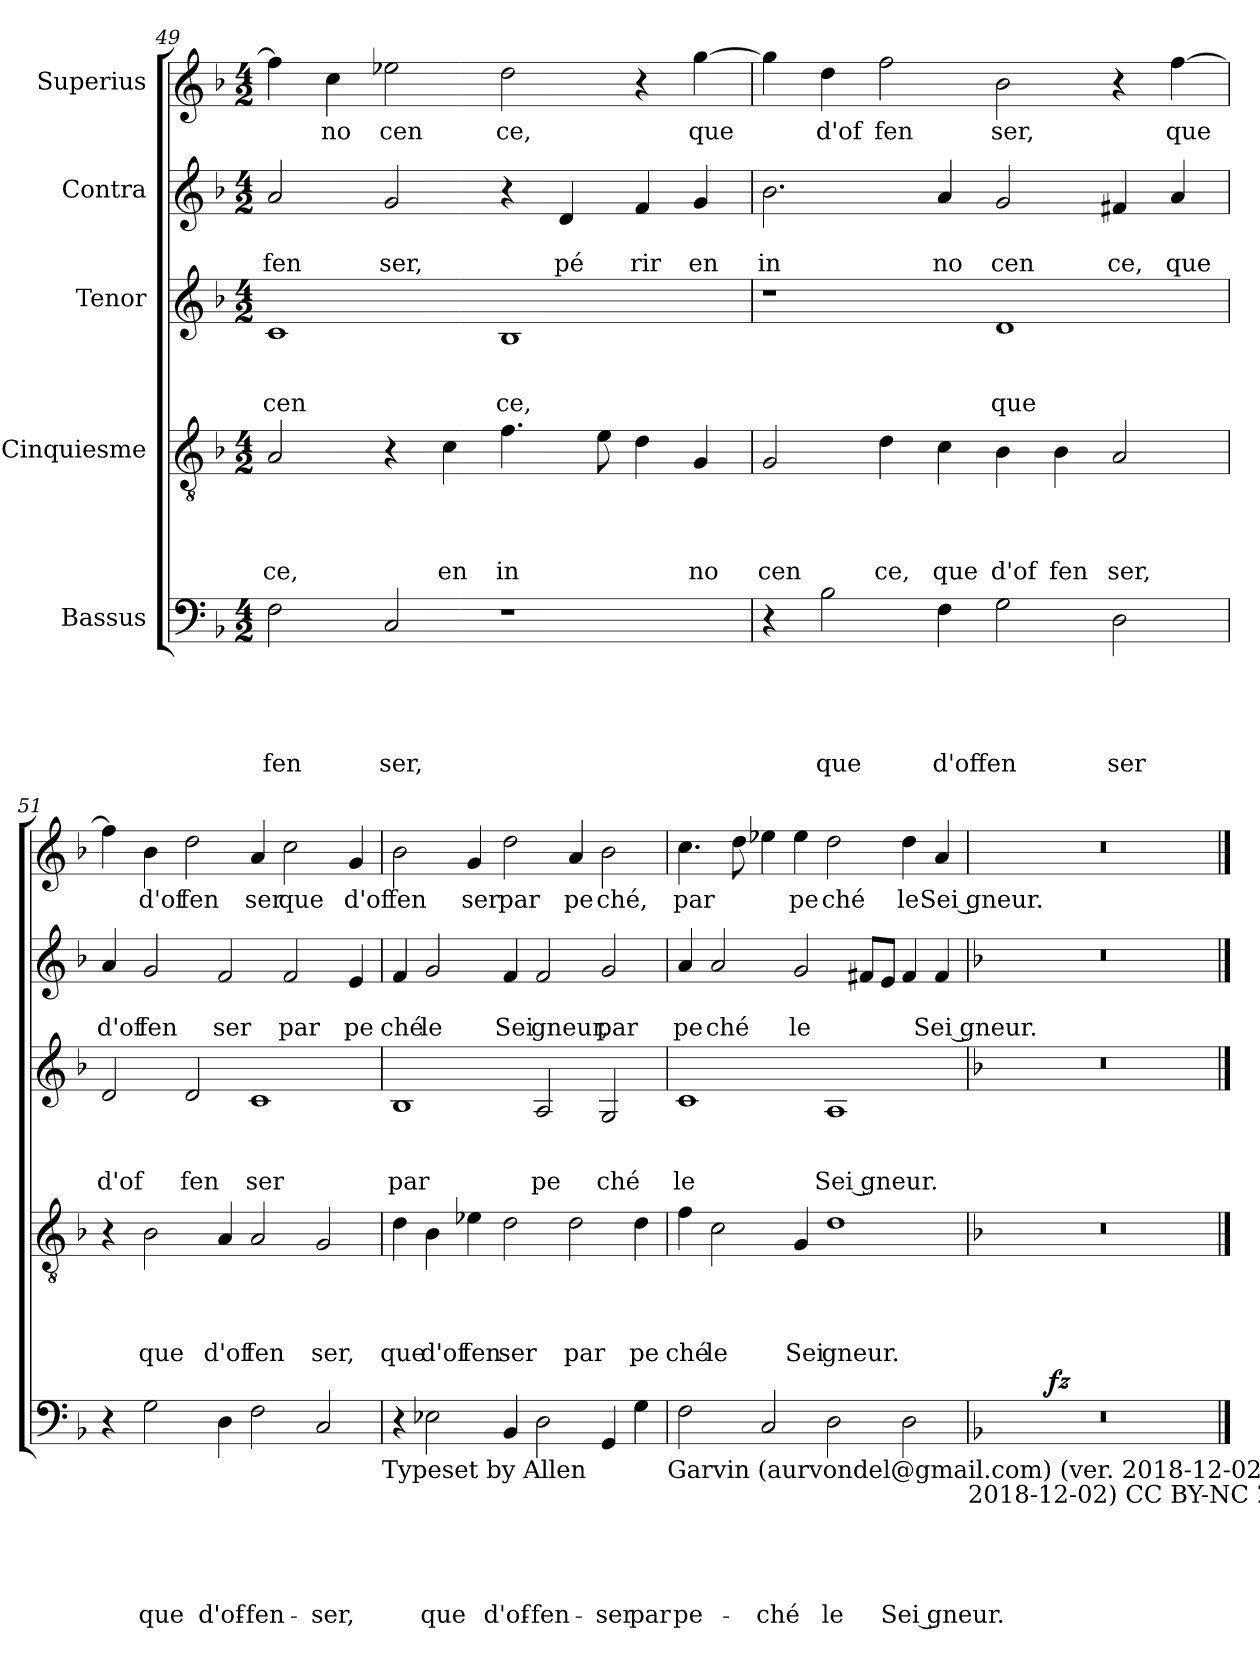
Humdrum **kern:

**kern	**text	**text	**text	**text	**text	**dynam	**kern	**text	**text	**text	**text	**kern	**text	**text	**text	**kern	**text	**text	**dynam	**kern	**text
*part5	*part5	*part5	*part5	*part5	*part5	*part5	*part4	*part4	*part4	*part4	*part4	*part3	*part3	*part3	*part3	*part2	*part2	*part2	*part2	*part1	*part1
*staff5	*staff5	*staff5	*staff5	*staff5	*staff5	*staff5	*staff4	*staff4	*staff4	*staff4	*staff4	*staff3	*staff3	*staff3	*staff3	*staff2	*staff2	*staff2	*staff2	*staff1	*staff1
*I"Bassus	*	*	*	*	*	*	*I"Cinquiesme	*	*	*	*	*I"Tenor	*	*	*	*I"Contra	*	*	*	*I"Superius	*
*clefF4	*	*	*	*	*	*	*clefGv2	*	*	*	*	*clefG2	*	*	*	*clefG2	*	*	*	*clefG2	*
*k[b-]	*	*	*	*	*	*	*k[b-]	*	*	*	*	*k[b-]	*	*	*	*k[b-]	*	*	*	*k[b-]	*
*F:	*	*	*	*	*	*	*F:	*	*	*	*	*F:	*	*	*	*F:	*	*	*	*F:	*
*M4/2	*	*	*	*	*	*	*M4/2	*	*	*	*	*M4/2	*	*	*	*M4/2	*	*	*	*M4/2	*
=49	=49	=49	=49	=49	=49	=49	=49	=49	=49	=49	=49	=49	=49	=49	=49	=49	=49	=49	=49	=49	=49
!	!	!	!	!	!LO:LY:b	!	!	!	!	!	!LO:LY:b	!	!	!	!LO:LY:b	!	!	!LO:LY:b	!	!	!
2F\	.	.	.	.	fen	.	2A/	.	.	.	ce,	1c	.	.	cen	2a/	.	fen	.	4ff\]	.
!	!	!	!	!	!	!	!	!	!	!	!	!	!	!	!	!	!	!	!	!	!LO:LY:b
.	.	.	.	.	.	.	.	.	.	.	.	.	.	.	.	.	.	.	.	4cc\	no
!	!	!	!	!	!LO:LY:b	!	!	!	!	!	!	!	!	!	!	!	!	!LO:LY:b	!	!	!LO:LY:b
2C/	.	.	.	.	ser,	.	4r	.	.	.	.	.	.	.	.	2g/	.	ser,	.	2ee-X\	cen
!	!	!	!	!	!	!	!	!	!	!	!LO:LY:b	!	!	!	!	!	!	!	!	!	!
.	.	.	.	.	.	.	4c\	.	.	.	en	.	.	.	.	.	.	.	.	.	.
!	!	!	!	!	!	!	!	!	!	!	!LO:LY:b	!	!	!	!LO:LY:b	!	!	!	!	!	!LO:LY:b
1r	.	.	.	.	.	.	4.f\	.	.	.	in	1B-	.	.	ce,	4r	.	.	.	2dd\	ce,
!	!	!	!	!	!	!	!	!	!	!	!	!	!	!	!	!	!	!LO:LY:b	!	!	!
.	.	.	.	.	.	.	.	.	.	.	.	.	.	.	.	4d/	.	pé	.	.	.
.	.	.	.	.	.	.	8e\	.	.	.	.	.	.	.	.	.	.	.	.	.	.
!	!	!	!	!	!	!	!	!	!	!	!	!	!	!	!	!	!	!LO:LY:b	!	!	!
.	.	.	.	.	.	.	4d\	.	.	.	.	.	.	.	.	4f/	.	rir	.	4r	.
!	!	!	!	!	!	!	!	!	!	!	!LO:LY:b	!	!	!	!	!	!	!LO:LY:b	!	!	!LO:LY:b
.	.	.	.	.	.	.	4G/	.	.	.	no	.	.	.	.	4g/	.	en	.	[>4gg\	que
=50	=50	=50	=50	=50	=50	=50	=50	=50	=50	=50	=50	=50	=50	=50	=50	=50	=50	=50	=50	=50	=50
!	!	!	!	!	!	!	!	!	!	!	!LO:LY:b	!	!	!	!	!	!	!LO:LY:b	!	!	!
4r	.	.	.	.	.	.	2G/	.	.	.	cen	1r	.	.	.	2.b-\	.	in	.	4gg\]	.
!	!	!	!	!	!LO:LY:b	!	!	!	!	!	!	!	!	!	!	!	!	!	!	!	!LO:LY:b
2B-\	.	.	.	.	que	.	.	.	.	.	.	.	.	.	.	.	.	.	.	4dd\	d'of
!	!	!	!	!	!	!	!	!	!	!	!LO:LY:b	!	!	!	!	!	!	!	!	!	!LO:LY:b
.	.	.	.	.	.	.	4d\	.	.	.	ce,	.	.	.	.	.	.	.	.	2ff\	fen
!	!	!	!	!	!LO:LY:b	!	!	!	!	!	!LO:LY:b	!	!	!	!	!	!	!LO:LY:b	!	!	!
4F\	.	.	.	.	d'offen	.	4c\	.	.	.	que	.	.	.	.	4a/	.	no	.	.	.
!	!	!	!	!	!	!	!	!	!	!	!LO:LY:b	!	!	!	!LO:LY:b	!	!	!LO:LY:b	!	!	!LO:LY:b
2G\	.	.	.	.	.	.	4B-\	.	.	.	d'of	1d	.	.	que	2g/	.	cen	.	2b-\	ser,
!	!	!	!	!	!	!	!	!	!	!	!LO:LY:b	!	!	!	!	!	!	!	!	!	!
.	.	.	.	.	.	.	4B-\	.	.	.	fen	.	.	.	.	.	.	.	.	.	.
!	!	!	!	!	!LO:LY:b	!	!	!	!	!	!LO:LY:b	!	!	!	!	!	!	!LO:LY:b	!	!	!
2D\	.	.	.	.	ser	.	2A/	.	.	.	ser,	.	.	.	.	4f#X/	.	ce,	.	4r	.
!	!	!	!	!	!	!	!	!	!	!	!	!	!	!	!	!	!	!LO:LY:b	!	!	!LO:LY:b
.	.	.	.	.	.	.	.	.	.	.	.	.	.	.	.	4a/	.	que	.	[<4ff\	que
!!LO:LB:g=z
=51	=51	=51	=51	=51	=51	=51	=51	=51	=51	=51	=51	=51	=51	=51	=51	=51	=51	=51	=51	=51	=51
!	!	!	!	!	!	!	!	!	!	!	!	!	!	!	!LO:LY:b	!	!	!LO:LY:b	!	!	!
4r	.	.	.	.	.	.	4r	.	.	.	.	2d/	.	.	d'of	4a/	.	d'of	.	4ff\]	.
!	!	!	!	!	!LO:LY:b	!	!	!	!	!	!LO:LY:b	!	!	!	!	!	!	!LO:LY:b	!	!	!LO:LY:b
2G\	.	.	.	.	que	.	2B-\	.	.	.	que	.	.	.	.	2g/	.	fen	.	4b-\	d'of
!	!	!	!	!	!	!	!	!	!	!	!	!	!	!	!LO:LY:b	!	!	!	!	!	!LO:LY:b
.	.	.	.	.	.	.	.	.	.	.	.	2d/	.	.	fen	.	.	.	.	2dd\	fen
!	!	!	!	!	!LO:LY:b	!	!	!	!	!	!LO:LY:b	!	!	!	!	!	!	!LO:LY:b	!	!	!
4D\	.	.	.	.	d'of-	.	4A/	.	.	.	d'of	.	.	.	.	2f/	.	ser	.	.	.
!	!	!	!	!	!LO:LY:b	!	!	!	!	!	!LO:LY:b	!	!	!	!LO:LY:b	!	!	!	!	!	!LO:LY:b
2F\	.	.	.	.	-fen-	.	2A/	.	.	.	fen	1c	.	.	ser	.	.	.	.	4a/	ser
!	!	!	!	!	!	!	!	!	!	!	!	!	!	!	!	!	!	!LO:LY:b	!	!	!LO:LY:b
.	.	.	.	.	.	.	.	.	.	.	.	.	.	.	.	2f/	.	par	.	2cc\	que
!	!	!	!	!	!LO:LY:b	!	!	!	!	!	!LO:LY:b	!	!	!	!	!	!	!	!	!	!
2C/	.	.	.	.	-ser,	.	2G/	.	.	.	ser,	.	.	.	.	.	.	.	.	.	.
!	!	!	!	!	!	!	!	!	!	!	!	!	!	!	!	!	!	!LO:LY:b	!	!	!LO:LY:b
.	.	.	.	.	.	.	.	.	.	.	.	.	.	.	.	4e/	.	pe	.	4g/	d'of
!LO:TX:b:t=Typeset by Allen	!	!	!	!	!	!	!	!	!	!	!	!	!	!	!	!	!	!	!	!	!
=52	=52	=52	=52	=52	=52	=52	=52	=52	=52	=52	=52	=52	=52	=52	=52	=52	=52	=52	=52	=52	=52
!	!	!	!	!	!	!	!	!	!	!	!LO:LY:b	!	!	!	!LO:LY:b	!	!	!LO:LY:b	!	!	!LO:LY:b
4r	.	.	.	.	.	.	4d\	.	.	.	que	1B-	.	.	par	4f/	.	ché	.	2b-\	fen
!	!	!	!	!	!LO:LY:b	!	!	!	!	!	!LO:LY:b	!	!	!	!	!	!	!LO:LY:b	!	!	!
2E-X\	.	.	.	.	que	.	4B-\	.	.	.	d'of	.	.	.	.	2g/	.	le	.	.	.
!	!	!	!	!	!	!	!	!	!	!	!LO:LY:b	!	!	!	!	!	!	!	!	!	!LO:LY:b
.	.	.	.	.	.	.	4e-X\	.	.	.	fen	.	.	.	.	.	.	.	.	4g/	ser
!	!	!	!	!	!LO:LY:b	!	!	!	!	!	!LO:LY:b	!	!	!	!	!	!	!LO:LY:b	!	!	!LO:LY:b
4BB-/	.	.	.	.	d'of-	.	2d\	.	.	.	ser	.	.	.	.	4f/	.	Sei	.	2dd\	par
!	!	!	!	!	!LO:LY:b	!	!	!	!	!	!	!	!	!	!LO:LY:b	!	!	!LO:LY:b	!	!	!
2D\	.	.	.	.	-fen-	.	.	.	.	.	.	2A/	.	.	pe	2f/	.	gneur,	.	.	.
!	!	!	!	!	!	!	!	!	!	!	!LO:LY:b	!	!	!	!	!	!	!	!	!	!LO:LY:b
.	.	.	.	.	.	.	2d\	.	.	.	par	.	.	.	.	.	.	.	.	4a/	pe
!	!	!	!	!	!LO:LY:b	!	!	!	!	!	!	!	!	!	!LO:LY:b	!	!	!LO:LY:b	!	!	!LO:LY:b
4GG/	.	.	.	.	-ser	.	.	.	.	.	.	2G/	.	.	ché	2g/	.	par	.	2b-\	ché,
!	!	!	!	!	!LO:LY:b	!	!	!	!	!	!LO:LY:b	!	!	!	!	!	!	!	!	!	!
4G\	.	.	.	.	par	.	4d\	.	.	.	pe	.	.	.	.	.	.	.	.	.	.
!LO:TX:b:t=Garvin (aurvondel@gmail.com) (ver. 2018-12-02)	!	!	!	!	!	!	!	!	!	!	!	!	!	!	!	!	!	!	!	!	!
=53	=53	=53	=53	=53	=53	=53	=53	=53	=53	=53	=53	=53	=53	=53	=53	=53	=53	=53	=53	=53	=53
!	!	!	!	!	!LO:LY:b	!	!	!	!	!	!LO:LY:b	!	!	!	!LO:LY:b	!	!	!LO:LY:b	!	!	!LO:LY:b
2F\	.	.	.	.	pe-	.	4f\	.	.	.	ché	1c	.	.	le	4a/	.	pe	.	4.cc\	par
!	!	!	!	!	!	!	!	!	!	!	!LO:LY:b	!	!	!	!	!	!	!LO:LY:b	!	!	!
.	.	.	.	.	.	.	2c\	.	.	.	le	.	.	.	.	2a/	.	ché	.	.	.
.	.	.	.	.	.	.	.	.	.	.	.	.	.	.	.	.	.	.	.	8dd\	.
!	!	!	!	!	!LO:LY:b	!	!	!	!	!	!	!	!	!	!	!	!	!	!	!	!
2C/	.	.	.	.	-ché	.	.	.	.	.	.	.	.	.	.	.	.	.	.	4ee-X\	.
!	!	!	!	!	!	!	!	!	!	!	!LO:LY:b	!	!	!	!	!	!	!LO:LY:b	!	!	!LO:LY:b
.	.	.	.	.	.	.	4G/	.	.	.	Sei	.	.	.	.	2g/	.	le	.	4ee-\	pe
!	!	!	!	!	!LO:LY:b	!	!	!	!	!	!LO:LY:b	!	!	!	!LO:LY:b	!	!	!	!	!	!LO:LY:b
2D\	.	.	.	.	le	.	1d	.	.	.	gneur.	1A	.	.	Sei gneur.	.	.	.	.	2dd\	ché
.	.	.	.	.	.	.	.	.	.	.	.	.	.	.	.	8f#X/L	.	.	.	.	.
.	.	.	.	.	.	.	.	.	.	.	.	.	.	.	.	8e/J	.	.	.	.	.
!	!	!	!	!	!LO:LY:b	!	!	!	!	!	!	!	!	!	!	!	!	!	!	!	!LO:LY:b
2D\	.	.	.	.	Sei gneur.-	.	.	.	.	.	.	.	.	.	.	4f#/	.	.	.	4dd\	le
!	!	!	!	!	!	!	!	!	!	!	!	!	!	!	!	!	!	!LO:LY:b	!	!	!LO:LY:b
.	.	.	.	.	.	.	.	.	.	.	.	.	.	.	.	4f#/	.	Sei gneur.	.	4a/	Sei gneur.
!LO:TX:b:t=2018-12-02) CC BY-NC 2.5	!	!	!	!	!	!	!	!	!	!	!	!	!	!	!	!	!	!	!	!	!
=54	=54	=54	=54	=54	=54	=54	=54	=54	=54	=54	=54	=54	=54	=54	=54	=54	=54	=54	=54	=54	=54
*	*	*	*	*	*	*	*	*	*	*	*	*	*	*	*	*	*	*	*	*k[]	*
*	*	*	*	*	*	*	*	*	*	*	*	*	*	*	*	*	*	*	*	*C:	*
*^	*	*	*	*	*	*	*	*	*	*	*	*	*	*	*	*^	*	*	*	*	*
0r	4ryy	.	.	.	.	.	.	0r	.	.	.	.	0r	.	.	.	0r	4ryy	.	.	.	0r	.
.	16.ryy	.	.	.	.	.	.	.	.	.	.	.	.	.	.	.	.	16ryy	.	.	.	.	.
!	!	!	!	!	!	!	!	!	!	!	!	!	!	!	!	!	!	!	!	!	!LO:DY:b	!	!
!	!	!	!	!	!	!	!	!	!	!	!	!	!	!	!	!	!	!	!	!	!LO:DY:n=1:b	!	!
.	.	.	.	.	.	.	.	.	.	.	.	.	.	.	.	.	.	1ryy	.	.	fz ffff	.	.
!	!	!	!	!	!	!	!LO:DY:b	!	!	!	!	!	!	!	!	!	!	!	!	!	!	!	!
.	1ryy	.	.	.	.	.	fz	.	.	.	.	.	.	.	.	.	.	.	.	.	.	.	.
.	.	.	.	.	.	.	.	.	.	.	.	.	.	.	.	.	.	2ryy	.	.	.	.	.
.	2ryy	.	.	.	.	.	.	.	.	.	.	.	.	.	.	.	.	.	.	.	.	.	.
.	.	.	.	.	.	.	.	.	.	.	.	.	.	.	.	.	.	8.ryy	.	.	.	.	.
.	8ryy	.	.	.	.	.	.	.	.	.	.	.	.	.	.	.	.	.	.	.	.	.	.
.	32ryy	.	.	.	.	.	.	.	.	.	.	.	.	.	.	.	.	.	.	.	.	.	.
*v	*v	*	*	*	*	*	*	*	*	*	*	*	*	*	*	*	*v	*v	*	*	*	*	*
==	==	==	==	==	==	==	==	==	==	==	==	==	==	==	==	==	==	==	==	==	==
*-	*-	*-	*-	*-	*-	*-	*-	*-	*-	*-	*-	*-	*-	*-	*-	*-	*-	*-	*-	*-	*-
